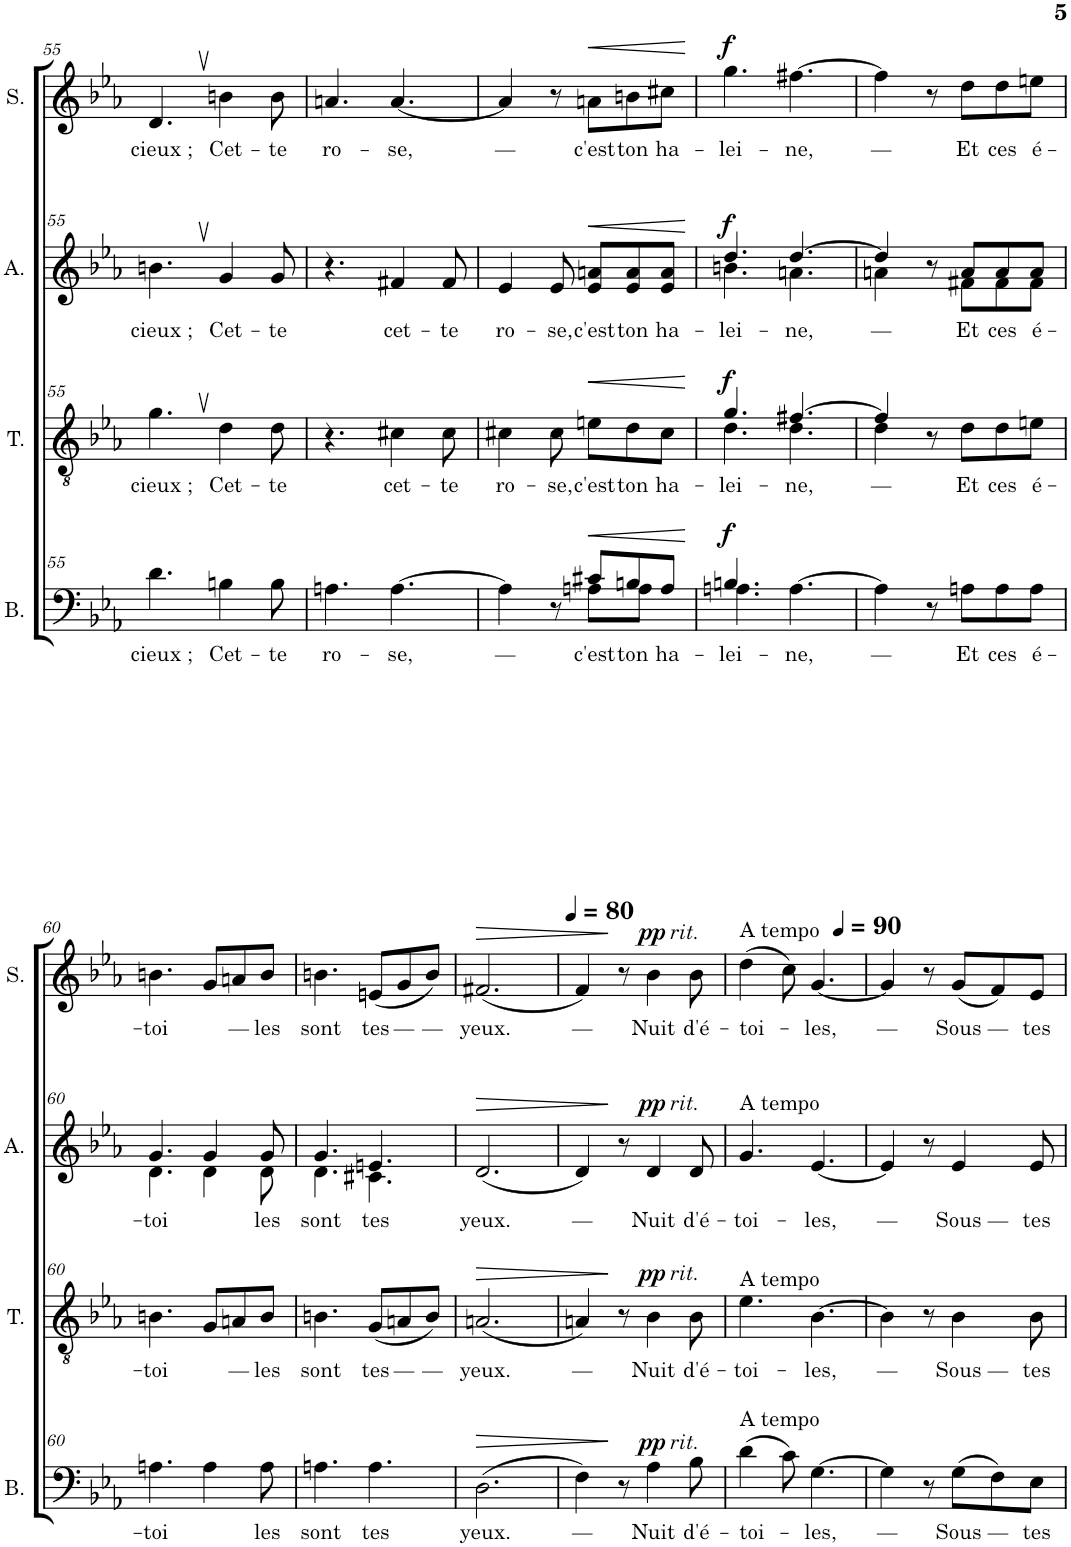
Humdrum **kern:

**kern	**text	**dynam	**kern	**text	**dynam	**kern	**text	**dynam	**kern	**text	**dynam
*part4	*part4	*part4	*part3	*part3	*part3	*part2	*part2	*part2	*part1	*part1	*part1
*staff4	*staff4	*staff4	*staff3	*staff3	*staff3	*staff2	*staff2	*staff2	*staff1	*staff1	*staff1
*I"Basse	*	*	*I"Ténor	*	*	*I"Alto	*	*	*I"Soprano	*	*
*I'B.	*	*	*I'T.	*	*	*I'A.	*	*	*I'S.	*	*
!!LO:PB:g=z
*clefF4	*	*	*clefGv2	*	*	*clefG2	*	*	*clefG2	*	*
*k[b-e-a-]	*	*	*k[b-e-a-]	*	*	*k[b-e-a-]	*	*	*k[b-e-a-]	*	*
*M6/8	*	*	*M6/8	*	*	*M6/8	*	*	*M6/8	*	*
=55	=55	=55	=55	=55	=55	=55	=55	=55	=55	=55	=55
!	!LO:LY:b	!	!	!LO:LY:b	!	!	!LO:LY:b	!	!	!LO:LY:b	!
4.d,\	cieux ;	.	4.g,\	cieux ;	.	4.bn,\	cieux ;	.	4.d,/	cieux ;	.
!	!LO:LY:b	!	!	!LO:LY:b	!	!	!LO:LY:b	!	!	!LO:LY:b	!
4Bn\	Cet-	.	4d\	Cet-	.	4g/	Cet-	.	4bn\	Cet-	.
!	!LO:LY:b	!	!	!LO:LY:b	!	!	!LO:LY:b	!	!	!LO:LY:b	!
8B\	-te	.	8d\	-te	.	8g/	-te	.	8b\	-te	.
=56	=56	=56	=56	=56	=56	=56	=56	=56	=56	=56	=56
!	!LO:LY:b	!	!	!	!	!	!	!	!	!LO:LY:b	!
4.An\	ro-	.	4.r	.	.	4.r	.	.	4.an/	ro-	.
!	!LO:LY:b	!	!	!LO:LY:b	!	!	!LO:LY:b	!	!	!LO:LY:b	!
[4.A\	-se,	.	4c#X\	-cet-	.	4f#X/	cet-	.	[4.a/	-se,	.
!	!	!	!	!LO:LY:b	!	!	!LO:LY:b	!	!	!	!
.	.	.	8c#\	-te	.	8f#/	-te	.	.	.	.
=57	=57	=57	=57	=57	=57	=57	=57	=57	=57	=57	=57
!	!LO:LY:b	!	!	!LO:LY:b	!	!	!LO:LY:b	!	!	!LO:LY:b	!
*^	*	*	*	*	*	*	*	*	*	*	*
4A\]	4.ryy	—	.	4c#X\	ro-	.	4e-/	ro-	.	4a/]	—	.
!	!	!	!	!	!LO:LY:b	!	!	!LO:LY:b	!	!	!	!
8r	.	.	.	8c#\	-se,	.	8e-/	-se,	.	8r	.	.
!	!	!LO:LY:b	!LO:HP:b	!	!LO:LY:b	!LO:HP:b	!	!LO:LY:b	!LO:HP:b	!	!LO:LY:b	!LO:HP:b
8c#X/L	8An\L	c'est	<	8en\L	c'est	<	8e-/ 8an/L	c'est	<	8an\L	c'est	<
!	!	!LO:LY:b	!	!	!LO:LY:b	!	!	!LO:LY:b	!	!	!LO:LY:b	!
8Bn/	8A\J	ton	.	8d\	ton	.	8e-/ 8a/	ton	.	8bn\	ton	.
!	!	!LO:LY:b	!	!	!LO:LY:b	!	!	!LO:LY:b	!	!	!LO:LY:b	!
8A/J	8ryy	ha-	.	8c#\J	ha-	.	8e-/ 8a/J	ha-	.	8cc#X\J	ha-	.
*v	*v	*	*	*	*	*	*	*	*	*	*	*
.	.	[	.	.	[	.	.	[	.	.	[
=58	=58	=58	=58	=58	=58	=58	=58	=58	=58	=58	=58
!	!LO:LY:b	!LO:DY:a	!	!LO:LY:b	!LO:DY:a	!	!LO:LY:b	!LO:DY:a	!	!LO:LY:b	!LO:DY:a
*^	*	*	*^	*	*	*^	*	*	*	*	*
4.Bn/	4.An\	-lei-	f	4.g/	4.d\	-lei-	f	4.dd/	4.bn\	-lei-	f	4.gg\	-lei-	f
!	!	!LO:LY:b	!	!	!	!LO:LY:b	!	!	!	!LO:LY:b	!	!	!LO:LY:b	!
[4.A\	4.ryy	-ne,	.	[4.f#X/	4.d\	-ne,	.	[4.dd/	4.an\	-ne,	.	[4.ff#X\	-ne,	.
=59	=59	=59	=59	=59	=59	=59	=59	=59	=59	=59	=59	=59	=59	=59
!	!	!LO:LY:b	!	!	!	!LO:LY:b	!	!	!	!LO:LY:b	!	!	!LO:LY:b	!
*v	*v	*	*	*	*	*	*	*	*	*	*	*	*	*
4A\]	—	.	4f#/]	4d\	—	.	4dd/]	4an\	—	.	4ff#\]	—	.
8r	.	.	8r	2ryy	.	.	8r	8ryy	.	.	8r	.	.
!	!LO:LY:b	!	!	!	!LO:LY:b	!	!	!	!LO:LY:b	!	!	!LO:LY:b	!
8An\L	Et	.	8d\L	.	Et	.	8a/L	8f#X\L	Et	.	8dd\L	Et	.
!	!LO:LY:b	!	!	!	!LO:LY:b	!	!	!	!LO:LY:b	!	!	!LO:LY:b	!
8A\	ces	.	8d\	.	ces	.	8a/	8f#\	ces	.	8dd\	ces	.
!	!LO:LY:b	!	!	!	!LO:LY:b	!	!	!	!LO:LY:b	!	!	!LO:LY:b	!
8A\J	é-	.	8en\J	.	é-	.	8a/J	8f#\J	é-	.	8een\J	é-	.
*	*	*	*v	*v	*	*	*	*	*	*	*	*	*
!!LO:LB:g=z
=60	=60	=60	=60	=60	=60	=60	=60	=60	=60	=60	=60	=60
!	!LO:LY:b	!	!	!LO:LY:b	!	!	!	!LO:LY:b	!	!	!LO:LY:b	!
4.An\	-toi	.	4.Bn\	-toi	.	4.g/	4.d\	-toi	.	4.bn\	-toi	.
4A\	.	.	8G/L	.	.	4g/	4d\	.	.	8g/L	.	.
!	!	!	!	!LO:LY:b	!	!	!	!	!	!	!LO:LY:b	!
.	.	.	8An/	—	.	.	.	.	.	8an/	—	.
!	!LO:LY:b	!	!	!LO:LY:b	!	!	!	!LO:LY:b	!	!	!LO:LY:b	!
8A\	-les	.	8B/J	-les	.	8g/	8d\	-les	.	8b/J	-les	.
=61	=61	=61	=61	=61	=61	=61	=61	=61	=61	=61	=61	=61
!	!LO:LY:b	!	!	!LO:LY:b	!	!	!	!LO:LY:b	!	!	!LO:LY:b	!
4.An\	sont	.	4.Bn\	sont	.	4.g/	4.d\	sont	.	4.bn\	sont	.
!	!LO:LY:b	!	!	!LO:LY:b	!	!	!	!LO:LY:b	!	!	!LO:LY:b	!
4.A\	tes	.	(8G/L	tes	.	4.en/	4.c#X\	tes	.	(8en/L	tes	.
!	!	!	!	!LO:LY:b	!	!	!	!	!	!	!LO:LY:b	!
.	.	.	8An/	—	.	.	.	.	.	8g/	—	.
!	!	!	!	!LO:LY:b	!	!	!	!	!	!	!LO:LY:b	!
.	.	.	8B/J)	—	.	.	.	.	.	8b/J)	—	.
*	*	*	*	*	*	*v	*v	*	*	*	*	*
=62	=62	=62	=62	=62	=62	=62	=62	=62	=62	=62	=62
!	!LO:LY:b	!LO:HP:b	!	!LO:LY:b	!LO:HP:b	!	!LO:LY:b	!LO:HP:b	!	!LO:LY:b	!LO:HP:b
(2.D\	yeux.	>	(2.An/	yeux.	>	(2.d/	yeux.	>	(2.f#X/	yeux.	>
=63	=63	=63	=63	=63	=63	=63	=63	=63	=63	=63	=63
!	!LO:LY:b	!	!	!LO:LY:b	!	!	!LO:LY:b	!	!	!LO:LY:b	!
4F\)	—	.	4An/)	—	.	4d/)	—	.	4f/)	—	.
8r	.	]	8r	.	]	8r	.	]	8r	.	]
*	*	*	*	*	*	*	*	*	*MM80	*	*
!	!	!	!	!	!	!	!	!	!LO:TX:a:i:t=rit.	!	!
!	!	!	!	!	!	!LO:TX:a:i:t=rit.	!	!	!	!	!
!	!	!	!LO:TX:a:i:t=rit.	!	!	!	!	!	!	!	!
!LO:TX:a:i:t=rit.	!	!	!	!	!	!	!	!	!	!	!
!	!LO:LY:b	!LO:DY:a	!	!LO:LY:b	!LO:DY:a	!	!LO:LY:b	!LO:DY:a	!	!LO:LY:b	!LO:DY:a
4A-\	Nuit	pp	4B-\	Nuit	pp	4d/	Nuit	pp	4b-\	Nuit	pp
!	!LO:LY:b	!	!	!LO:LY:b	!	!	!LO:LY:b	!	!	!LO:LY:b	!
8B-\	d'é-	.	8B-\	d'é-	.	8d/	d'é-	.	8b-\	d'é-	.
=64	=64	=64	=64	=64	=64	=64	=64	=64	=64	=64	=64
*	*	*	*	*	*	*	*	*	*MM90	*	*
!	!	!	!	!	!	!	!	!	!LO:TX:a:t=A tempo	!	!
!	!	!	!	!	!	!LO:TX:a:t=A tempo	!	!	!	!	!
!	!	!	!LO:TX:a:t=A tempo	!	!	!	!	!	!	!	!
!LO:TX:a:t=A tempo	!	!	!	!	!	!	!	!	!	!	!
!	!LO:LY:b	!	!	!LO:LY:b	!	!	!LO:LY:b	!	!	!LO:LY:b	!
(4d\	-toi-	.	4.e-\	-toi-	.	4.g/	-toi-	.	(4dd\	-toi-	.
8c\)	.	.	.	.	.	.	.	.	8cc\)	.	.
!	!LO:LY:b	!	!	!LO:LY:b	!	!	!LO:LY:b	!	!	!LO:LY:b	!
[4.G\	-les,	.	[4.B-\	-les,	.	[4.e-/	-les,	.	[4.g/	-les,	.
=65	=65	=65	=65	=65	=65	=65	=65	=65	=65	=65	=65
!	!LO:LY:b	!	!	!LO:LY:b	!	!	!LO:LY:b	!	!	!LO:LY:b	!
4G\]	—	.	4B-\]	—	.	4e-/]	—	.	4g/]	—	.
8r	.	.	8r	.	.	8r	.	.	8r	.	.
!	!LO:LY:b	!	!	!LO:LY:b	!	!	!LO:LY:b	!	!	!LO:LY:b	!
(8G\L	Sous —	.	4B-\	Sous —	.	4e-/	Sous —	.	(8g/L	Sous —	.
8F\)	.	.	.	.	.	.	.	.	8f/)	.	.
!	!LO:LY:b	!	!	!LO:LY:b	!	!	!LO:LY:b	!	!	!LO:LY:b	!
8E-\J	tes	.	8B-\	tes	.	8e-/	tes	.	8e-/J	tes	.
=	=	=	=	=	=	=	=	=	=	=	=
*-	*-	*-	*-	*-	*-	*-	*-	*-	*-	*-	*-
